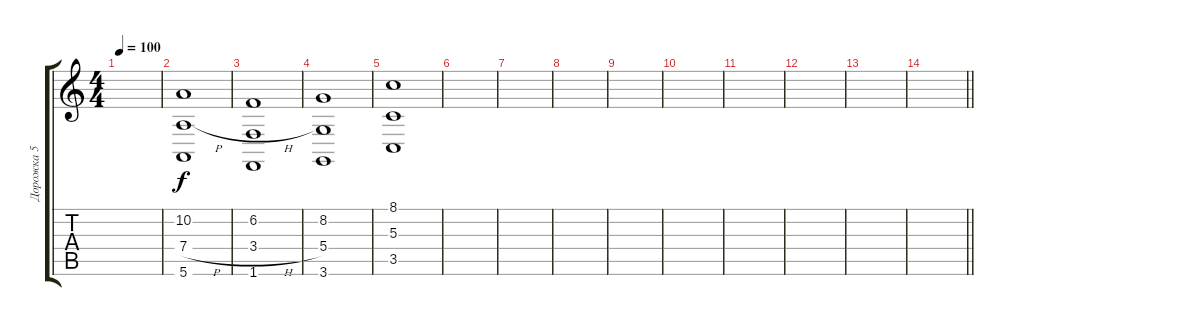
\track ("Дорожка 5" "Дорожка 5") {instrument stringensemble1}
\staff {score tabs}
\tuning (E4 B3 G3 D3 A2 E2) {hide}
\ts (4 4)
\tempo 100
\clef g2
\ks c
|
(10.2 7.4{h} 5.6).1 |
(6.2 3.4{h} 1.6).1 |
(8.2 5.4 3.6).1 |
(8.1 5.3 3.5).1 |
|
|
|
|
|
|
|
|
\barLineRight lightlight
